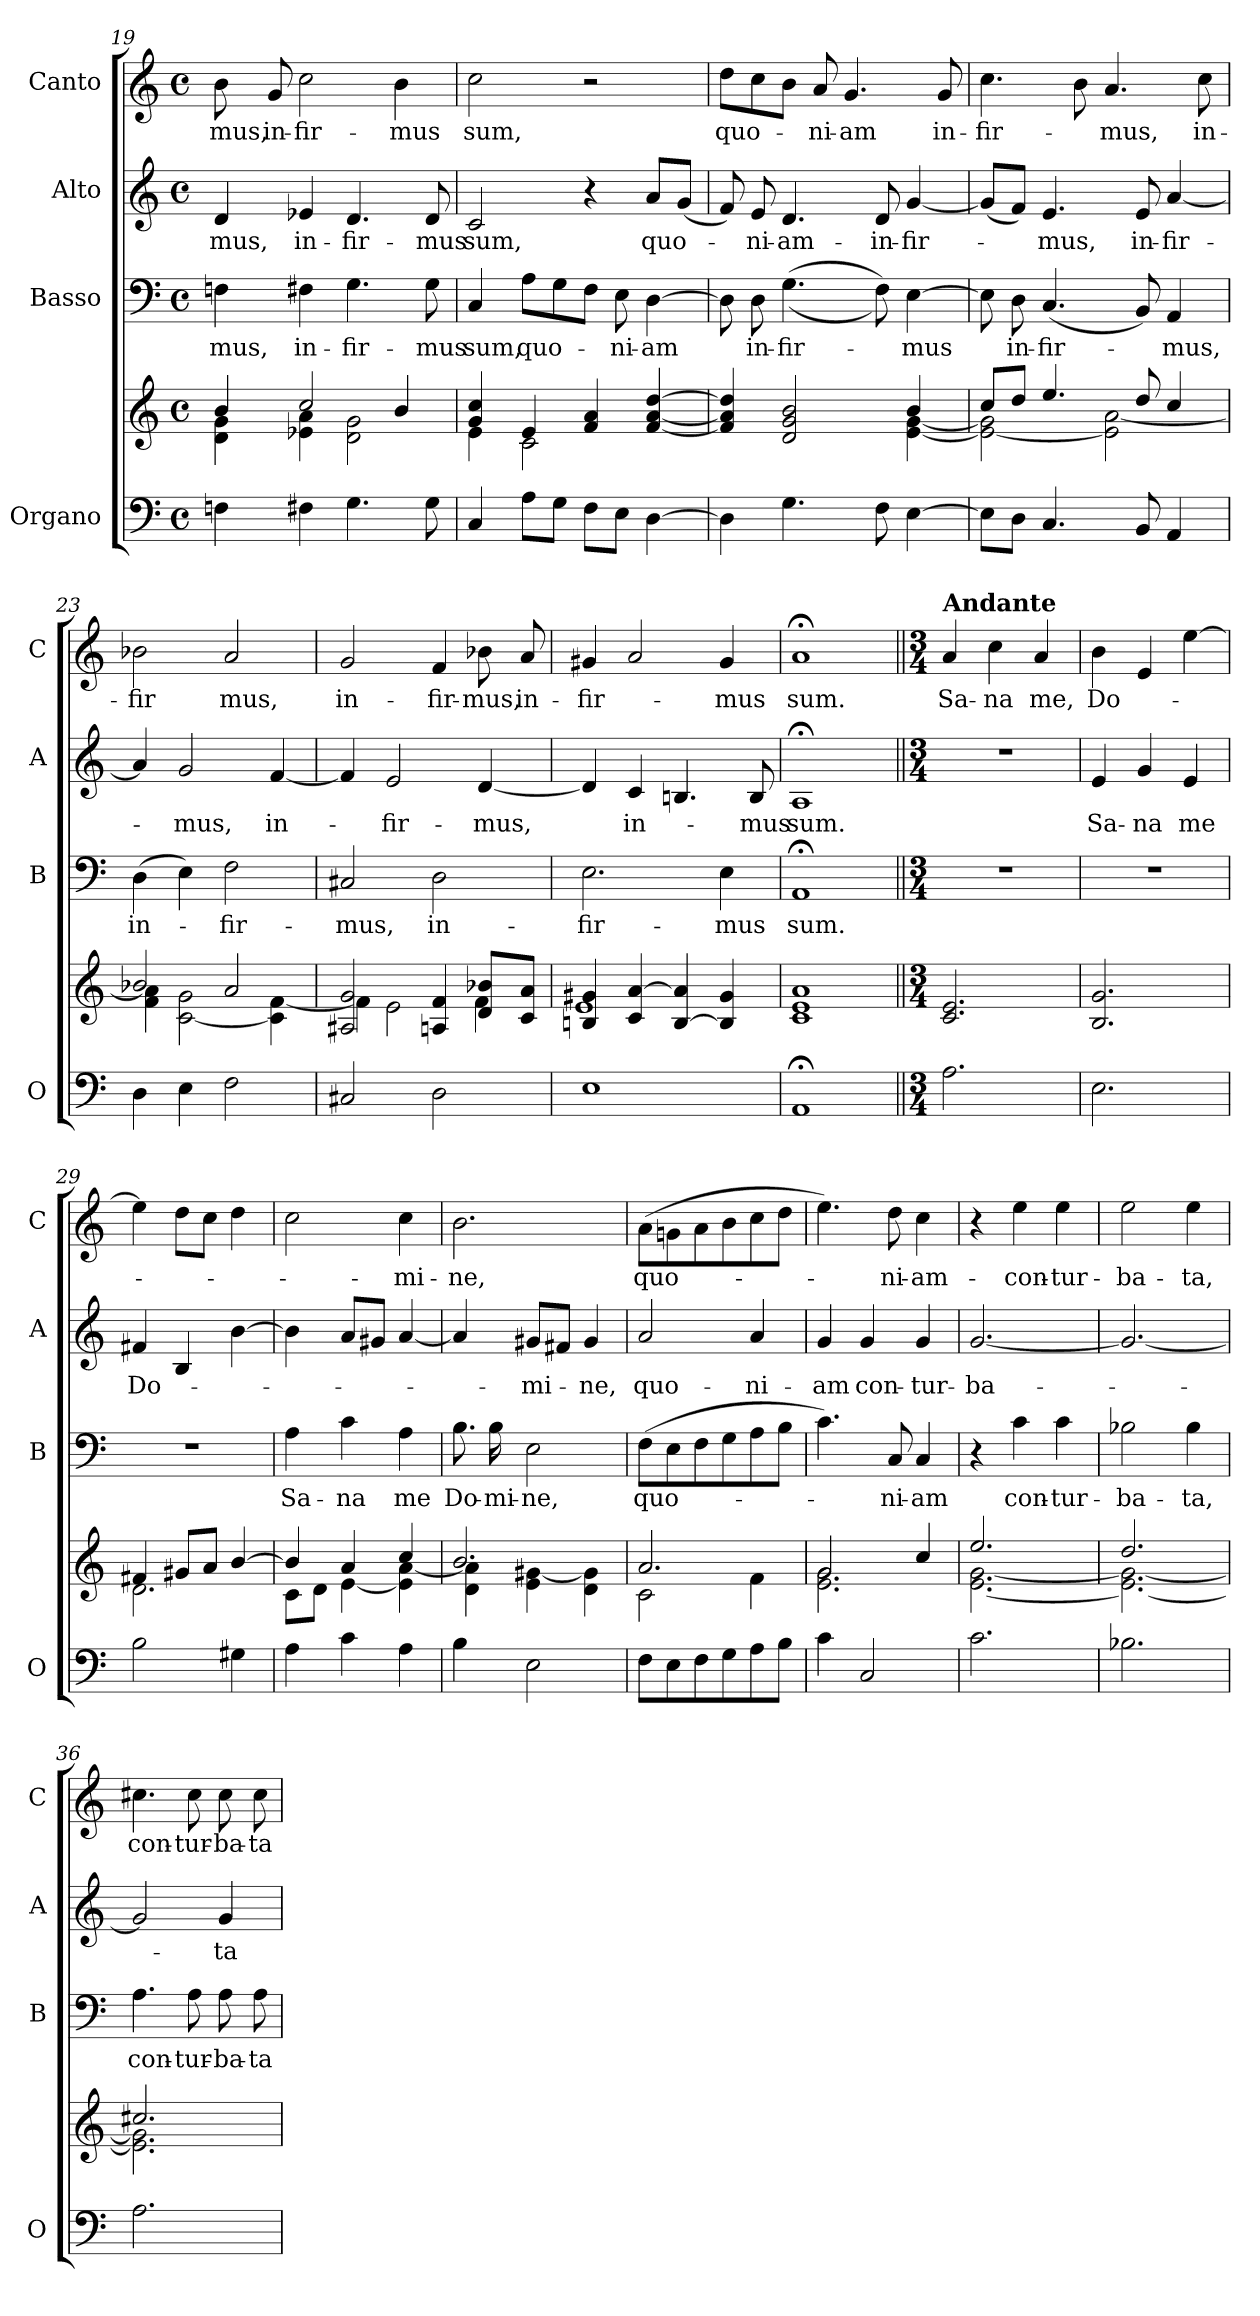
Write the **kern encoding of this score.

**kern	**kern	**kern	**text	**kern	**text	**kern	**text
*part4	*part4	*part3	*part3	*part2	*part2	*part1	*part1
*staff5	*staff4	*staff3	*staff3	*staff2	*staff2	*staff1	*staff1
*I"Organo	*	*I"Basso	*	*I"Alto	*	*I"Canto	*
*I'O	*	*I'B	*	*I'A	*	*I'C	*
!!LO:LB:g=z
*clefF4	*clefG2	*clefF4	*	*clefG2	*	*clefG2	*
*k[]	*k[]	*k[]	*	*k[]	*	*k[]	*
*M4/4	*M4/4	*M4/4	*	*M4/4	*	*M4/4	*
*met(c)	*met(c)	*met(c)	*	*met(c)	*	*met(c)	*
=19	=19	=19	=19	=19	=19	=19	=19
*	*^	*	*	*	*	*	*
4Fn\	4b/	4d\ 4g\	4Fn\	-mus,	4d/	-mus,	8b\	-mus,
.	.	.	.	.	.	.	8g/	in-
4F#X\	2cc/	4e-X\ 4a\	4F#X\	in-	4e-X/	in-	2cc\	-fir-
4.G\	.	2d\ 2g\	4.G\	-fir-	4.d/	-fir-	.	.
.	4b/	.	.	.	.	.	4b\	-mus
8G\	.	.	8G\	-mus	8d/	-mus	.	.
=20	=20	=20	=20	=20	=20	=20	=20	=20
4C/	4g/ 4cc/	4e\	4C/	sum,	2c/	sum,	2cc\	sum,
8A\L	4e/	2c\	8A\L	quo-	.	.	.	.
8G\J	.	.	8G\	.	.	.	.	.
8F\L	4f/ 4a/	.	8F\J	.	4r	.	2r	.
8E\J	.	.	8E\	ni-	.	.	.	.
[4D\	[4f/ [4a/ [4dd/	4ryy	[4D\	-am	8a/L	quo-	.	.
.	.	.	.	.	(8g/J	.	.	.
=21	=21	=21	=21	=21	=21	=21	=21	=21
4D\]	4f/] 4a/] 4dd/]	2.ryy	8D\]	.	8f/)	.	8dd\L	quo-
.	.	.	8D\	in-	8e/	ni-	8cc\	.
4.G\	2d/ 2g/ 2b/	.	((4.G\	-fir-	4.d/	-am-	8b\J	.
.	.	.	.	.	.	.	8a/	ni-
.	.	.	.	.	.	.	4.g/	-am
8F\	.	.	8F\))	.	8d/	in-	.	.
[4E\	4b/	[4e\ [4g\	[4E\	-mus	[4g/	-fir-	.	.
.	.	.	.	.	.	.	8g/	in-
=22	=22	=22	=22	=22	=22	=22	=22	=22
8E\L]	8cc/L	2e\_ 2g\]	8E\]	.	(8g/L]	.	4.cc\	-fir-
8D\J	8dd/J	.	8D\	in-	8f/J)	.	.	.
4.C/	4.ee/	.	(4.C/	-fir-	4.e/	mus,	.	.
.	.	.	.	.	.	.	8b\	.
.	.	2e\] [2a\	.	.	.	.	4.a/	mus,
8BB/	8dd/	.	8BB/)	.	8e/	in-	.	.
4AA/	4cc/	.	4AA/	mus,	[4a/	-fir-	.	.
.	.	.	.	.	.	.	8cc\	in-
!!LO:LB:g=z
=23	=23	=23	=23	=23	=23	=23	=23	=23
4D\	2b-X/	4f\ 4a\]	(4D\	in-	4a/]	.	2b-X\	-fir
4E\	.	[2c\ 2g\	4E\)	.	2g/	mus,	.	.
2F\	2a/	.	2F\	fir-	.	.	2a/	mus,
.	.	4c\] [4f\	.	.	[4f/	in-	.	.
=24	=24	=24	=24	=24	=24	=24	=24	=24
2C#X/	2A#X/ 2g/	4f\]	2C#X/	-mus,	4f/]	.	2g/	in-
.	.	2e\	.	.	2e/	fir-	.	.
2D\	4An/ 4f/	.	2D\	in-	.	.	4f/	-fir-
.	8d/ 8b-X/L	4f\	.	.	[4d/	-mus,	8b-X\	-mus,
.	8c/ 8a/J	.	.	.	.	.	8a/	in-
=25	=25	=25	=25	=25	=25	=25	=25	=25
1E	4Bn/ 4g#X/	1e	2.E\	-fir-	4d/]	.	4g#X/	-fir-
.	4c/ [4a/	.	.	.	4c/	in-	2a/	.
.	[4B/ 4a/]	.	.	.	4.Bn/	.	.	.
.	4B/] 4g#/	.	4E\	-mus	.	.	4g#/	mus
.	.	.	.	.	8B/	-mus	.	.
*	*v	*v	*	*	*	*	*	*
=26	=26	=26	=26	=26	=26	=26	=26
1AA;<	1c 1e 1a	1AA;<	sum.	1A;<	sum.	1a;<	sum.
=27||	=27||	=27||	=27||	=27||	=27||	=27||	=27||
*M3/4	*M3/4	*M3/4	*	*M3/4	*	*M3/4	*
!	!	!	!	!	!	!LO:TX:a:B:t=Andante	!
2.A\	2.c/ 2.e/	2.r	.	2.r	.	4a/	Sa-
.	.	.	.	.	.	4cc\	-na
.	.	.	.	.	.	4a/	me,
=28	=28	=28	=28	=28	=28	=28	=28
2.E\	2.B/ 2.g/	2.r	.	4e/	Sa-	4b\	Do-
.	.	.	.	4g/	-na	4e/	.
.	.	.	.	4e/	me	[4ee\	.
!!LO:PB:g=z
=29	=29	=29	=29	=29	=29	=29	=29
*	*^	*	*	*	*	*	*
2B\	4f#X/	2.d\	2.r	.	4f#X/	Do-	4ee\]	.
.	8g#X/L	.	.	.	4B/	.	8dd\L	.
.	8a/J	.	.	.	.	.	8cc\J	.
4G#X\	[4b/	.	.	.	[4b\	.	4dd\	.
=30	=30	=30	=30	=30	=30	=30	=30	=30
4A\	4b/]	8c\L	4A\	Sa-	4b\]	.	2cc\	.
.	.	8d\J	.	.	.	.	.	.
4c\	4a/	[4e\	4c\	-na	8a/L	.	.	.
.	.	.	.	.	8g#X/J	.	.	.
4A\	4cc/	4e\] [4a\	4A\	me	[4a/	.	4cc\	mi-
=31	=31	=31	=31	=31	=31	=31	=31	=31
4B\	2.b/	4d\ 4a\]	8.B\	Do-	4a/]	.	2.b\	-ne,
.	.	.	16B\	-mi-	.	.	.	.
2E\	.	4e\ [4g#X\	2E\	-ne,	8g#X/L	mi-	.	.
.	.	.	.	.	8f#X/J	.	.	.
.	.	4d\ 4g#\]	.	.	4g#/	ne,	.	.
=32	=32	=32	=32	=32	=32	=32	=32	=32
8F\L	2.a/	2c\	(8F\L	quo-	2a/	quo-	(8a\L	quo-
8E\	.	.	8E\	.	.	.	8gn\	.
8F\	.	.	8F\	.	.	.	8a\	.
8G\	.	.	8G\	.	.	.	8b\	.
8A\	.	4f\	8A\	.	4a/	-ni-	8cc\	.
8B\J	.	.	8B\J	.	.	.	8dd\J	.
=33	=33	=33	=33	=33	=33	=33	=33	=33
4c\	2g/	2.e\ 2.g\	4.c\)	.	4g/	-am	4.ee\)	.
2C/	.	.	.	.	4g/	con-	.	.
.	.	.	8C/	ni-	.	.	8dd\	ni-
.	4cc/	.	4C/	-am	4g/	-tur-	4cc\	-am-
=34	=34	=34	=34	=34	=34	=34	=34	=34
2.c\	2.ee/	[2.e\ [2.g\	4r	.	[2.g/	-ba-	4r	.
.	.	.	4c\	con-	.	.	4ee\	con-
.	.	.	4c\	-tur-	.	.	4ee\	-tur-
=35	=35	=35	=35	=35	=35	=35	=35	=35
2.B-X\	2.dd/	2.e\_ 2.g\_	2B-X\	-ba-	2.g/_	.	2ee\	-ba-
.	.	.	4B-\	-ta,	.	.	4ee\	-ta,
!!LO:LB:g=z
=36	=36	=36	=36	=36	=36	=36	=36	=36
2.A\	2.cc#X/	2.e\] 2.g\]	4.A\	con-	2g/]	.	4.cc#X\	con-
.	.	.	8A\	-tur-	.	.	8cc#\	-tur-
.	.	.	8A\	-ba-	4g/	ta	8cc#\	-ba-
.	.	.	8A\	-ta	.	.	8cc#\	-ta
*	*v	*v	*	*	*	*	*	*
=	=	=	=	=	=	=	=
*-	*-	*-	*-	*-	*-	*-	*-
